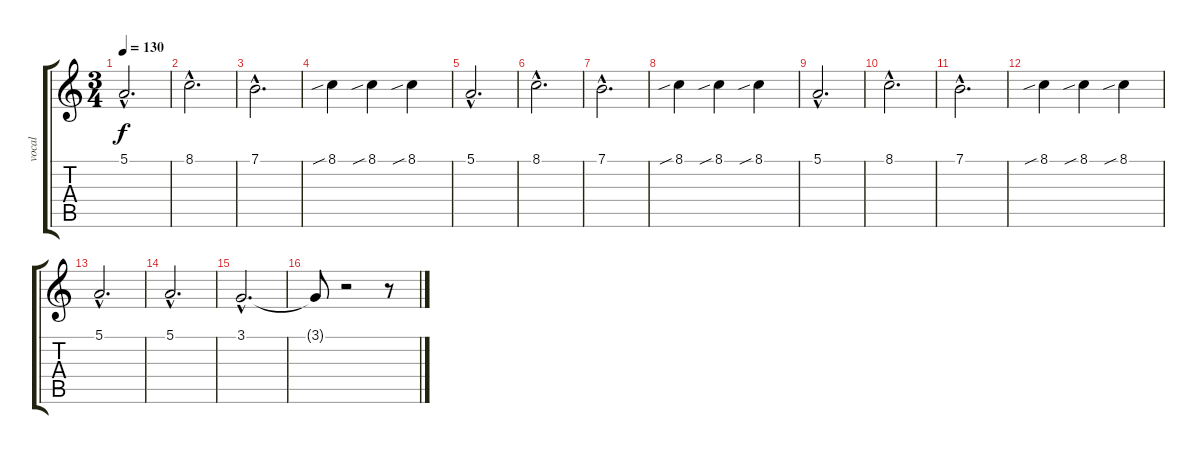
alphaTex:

\track ("vocal" "vocal") {instrument viola}
\staff {score tabs}
\tuning (E4 B3 G3 D3 A2 E2) {hide}
\ts (3 4)
\tempo 130
\clef g2
\ks c
5.1{hac}.2{d dy f} |
8.1{hac}.2{d} |
7.1{hac}.2{d} |
8.1{sib}.4 8.1{sib}.4 8.1{sib}.4 |
5.1{hac}.2{d} |
8.1{hac}.2{d} |
7.1{hac}.2{d} |
8.1{sib}.4 8.1{sib}.4 8.1{sib}.4 |
5.1{hac}.2{d} |
8.1{hac}.2{d} |
7.1{hac}.2{d} |
8.1{sib}.4 8.1{sib}.4 8.1{sib}.4 |
5.1{hac}.2{d} |
5.1{hac}.2{d} |
3.1{hac}.2{d} |
3.1{t}.8 r.2 r.8
